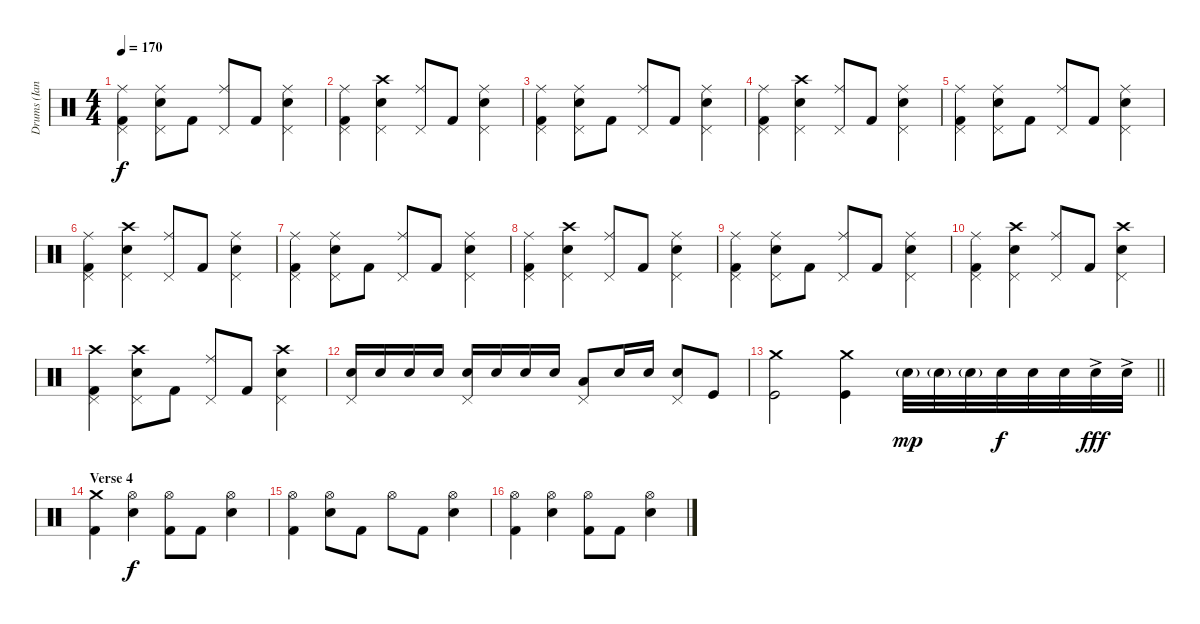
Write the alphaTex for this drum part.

\track ("Drums (Ian Paice)" "Drums (Ian") {instrument percussion}
\staff {score}
\articulation defaults
\ts (4 4)
\tempo 170
\clef neutral
\ks c
("Ride (middle)" "Pedal Hi-Hat (hit)" "Kick (hit) 2").4{dy f} ("Ride (middle)" "Pedal Hi-Hat (hit)" "Electric Snare (hit)").8 "Kick (hit) 2".8 ("Ride (middle)" "Pedal Hi-Hat (hit)").8 "Kick (hit) 2".8 ("Ride (middle)" "Pedal Hi-Hat (hit)" "Electric Snare (hit)").4 |
("Ride (middle)" "Pedal Hi-Hat (hit)" "Kick (hit) 2").4 ("Crash high (hit)" "Pedal Hi-Hat (hit)" "Electric Snare (hit)").4 ("Ride (middle)" "Pedal Hi-Hat (hit)").8 "Kick (hit) 2".8 ("Ride (middle)" "Pedal Hi-Hat (hit)" "Electric Snare (hit)").4 |
("Ride (middle)" "Pedal Hi-Hat (hit)" "Kick (hit) 2").4 ("Ride (middle)" "Pedal Hi-Hat (hit)" "Electric Snare (hit)").8 "Kick (hit) 2".8 ("Ride (middle)" "Pedal Hi-Hat (hit)").8 "Kick (hit) 2".8 ("Ride (middle)" "Pedal Hi-Hat (hit)" "Electric Snare (hit)").4 |
("Ride (middle)" "Pedal Hi-Hat (hit)" "Kick (hit) 2").4 ("Crash high (hit)" "Pedal Hi-Hat (hit)" "Electric Snare (hit)").4 ("Ride (middle)" "Pedal Hi-Hat (hit)").8 "Kick (hit) 2".8 ("Ride (middle)" "Pedal Hi-Hat (hit)" "Electric Snare (hit)").4 |
("Ride (middle)" "Pedal Hi-Hat (hit)" "Kick (hit) 2").4 ("Ride (middle)" "Pedal Hi-Hat (hit)" "Electric Snare (hit)").8 "Kick (hit) 2".8 ("Ride (middle)" "Pedal Hi-Hat (hit)").8 "Kick (hit) 2".8 ("Ride (middle)" "Pedal Hi-Hat (hit)" "Electric Snare (hit)").4 |
("Ride (middle)" "Pedal Hi-Hat (hit)" "Kick (hit) 2").4 ("Crash high (hit)" "Pedal Hi-Hat (hit)" "Electric Snare (hit)").4 ("Ride (middle)" "Pedal Hi-Hat (hit)").8 "Kick (hit) 2".8 ("Ride (middle)" "Pedal Hi-Hat (hit)" "Electric Snare (hit)").4 |
("Ride (middle)" "Pedal Hi-Hat (hit)" "Kick (hit) 2").4 ("Ride (middle)" "Pedal Hi-Hat (hit)" "Electric Snare (hit)").8 "Kick (hit) 2".8 ("Ride (middle)" "Pedal Hi-Hat (hit)").8 "Kick (hit) 2".8 ("Ride (middle)" "Pedal Hi-Hat (hit)" "Electric Snare (hit)").4 |
("Ride (middle)" "Pedal Hi-Hat (hit)" "Kick (hit) 2").4 ("Crash high (hit)" "Pedal Hi-Hat (hit)" "Electric Snare (hit)").4 ("Ride (middle)" "Pedal Hi-Hat (hit)").8 "Kick (hit) 2".8 ("Ride (middle)" "Pedal Hi-Hat (hit)" "Electric Snare (hit)").4 |
("Ride (middle)" "Pedal Hi-Hat (hit)" "Kick (hit) 2").4 ("Ride (middle)" "Pedal Hi-Hat (hit)" "Electric Snare (hit)").8 "Kick (hit) 2".8 ("Ride (middle)" "Pedal Hi-Hat (hit)").8 "Kick (hit) 2".8 ("Ride (middle)" "Pedal Hi-Hat (hit)" "Electric Snare (hit)").4 |
("Ride (middle)" "Pedal Hi-Hat (hit)" "Kick (hit) 2").4 ("Crash high (hit)" "Pedal Hi-Hat (hit)" "Electric Snare (hit)").4 ("Ride (middle)" "Pedal Hi-Hat (hit)").8 "Kick (hit) 2".8 ("Crash high (hit)" "Pedal Hi-Hat (hit)" "Electric Snare (hit)").4 |
("Crash high (hit)" "Pedal Hi-Hat (hit)" "Kick (hit) 2").4 ("Crash high (hit)" "Pedal Hi-Hat (hit)" "Electric Snare (hit)").8 "Kick (hit) 2".8 ("Ride (middle)" "Pedal Hi-Hat (hit)").8 "Kick (hit) 2".8 ("Crash high (hit)" "Pedal Hi-Hat (hit)" "Electric Snare (hit)").4 |
("Pedal Hi-Hat (hit)" "Electric Snare (hit)").16 "Electric Snare (hit)".16 "Electric Snare (hit)".16 "Electric Snare (hit)".16 ("Pedal Hi-Hat (hit)" "Electric Snare (hit)").16 "Electric Snare (hit)".16 "Electric Snare (hit)".16 "Electric Snare (hit)".16 ("Pedal Hi-Hat (hit)" "Low Tom (hit)").8 "Electric Snare (hit)".16 "Electric Snare (hit)".16 ("Pedal Hi-Hat (hit)" "Electric Snare (hit)").8 "Kick (hit)".8 |
\barLineRight lightlight
("Crash medium (hit)" "Kick (hit)").2 ("Crash medium (hit)" "Kick (hit)").4 "Electric Snare (hit)"{g}.32{dy mp} "Electric Snare (hit)"{g}.32 "Electric Snare (hit)"{g}.32 "Electric Snare (hit)".32{dy f} "Electric Snare (hit)".32 "Electric Snare (hit)".32 "Electric Snare (hit)"{ac}.32{dy fff} "Electric Snare (hit)"{ac}.32 |
\section ("" "Verse 4")
("Crash medium (hit)" "Kick (hit) 2").4 ("Hi-Hat (open)" "Electric Snare (hit)").4{dy f} ("Hi-Hat (open)" "Kick (hit) 2").8 "Kick (hit) 2".8 ("Hi-Hat (open)" "Electric Snare (hit)").4 |
("Hi-Hat (open)" "Kick (hit) 2").4 ("Hi-Hat (open)" "Electric Snare (hit)").8 "Kick (hit) 2".8 "Hi-Hat (open)".8 "Kick (hit) 2".8 ("Hi-Hat (open)" "Electric Snare (hit)").4 |
("Hi-Hat (open)" "Kick (hit) 2").4 ("Hi-Hat (open)" "Electric Snare (hit)").4 ("Hi-Hat (open)" "Kick (hit) 2").8 "Kick (hit) 2".8 ("Hi-Hat (open)" "Electric Snare (hit)").4
